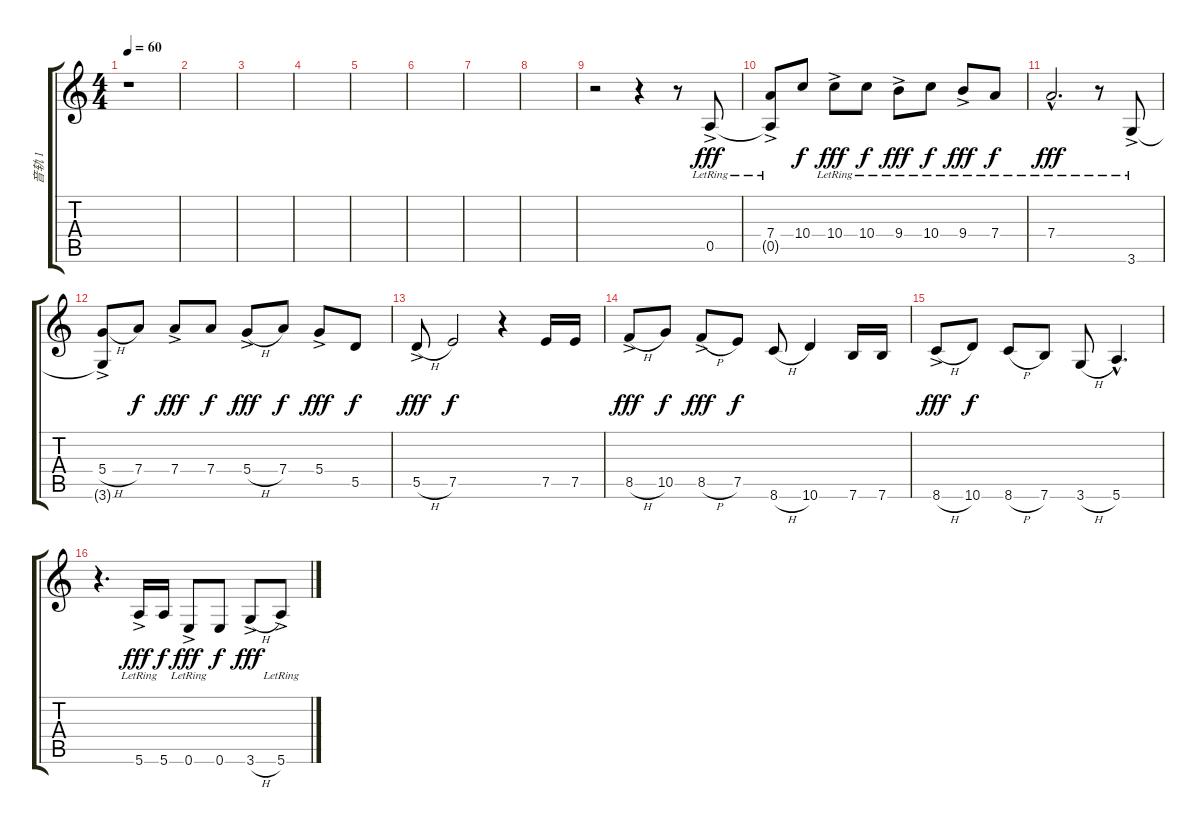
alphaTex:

\track ("音轨 1" "音轨 1") {instrument fretlessbass}
\staff {score tabs}
\tuning (E4 B3 G3 D3 A2 E2) {hide}
\ts (4 4)
\tempo 60
\clef g2
\ks c
r.1{dy fff instrument fretlessbass} |
|
|
|
|
|
|
|
r.2 r.4 r.8 0.5{ac lr}.8 |
(7.4{ac lr} 0.5{t}).8 10.4.8{dy f volume 13} 10.4{ac lr}.8{dy fff} 10.4{lr}.8{dy f volume 14} 9.4{ac lr}.8{dy fff} 10.4{lr}.8{dy f volume 13} 9.4{ac lr}.8{dy fff} 7.4{lr}.8{dy f volume 13} |
7.4{hac lr}.2{d dy fff} r.8 3.6{ac lr}.8 |
(5.4{h ac} 3.6{t}).8 7.4.8{dy f volume 13} 7.4{ac}.8{dy fff} 7.4.8{dy f} 5.4{h ac}.8{dy fff} 7.4.8{dy f volume 13} 5.4{ac}.8{dy fff} 5.5.8{dy f volume 13 balance 8} |
5.5{h ac}.8{dy fff} 7.5.2{dy f volume 13} r.4 7.5.16 7.5.16 |
8.5{h ac}.8{dy fff} 10.5.8{dy f volume 13} 8.5{h ac}.8{dy fff} 7.5.8{dy f volume 13 balance 8} 8.6{h}.8 10.6.4{volume 14} 7.6.16 7.6.16 |
8.6{h ac}.8{dy fff} 10.6.8{dy f volume 13} 8.6{h}.8 7.6.8{volume 13} 3.6{h}.8 5.6{hac}.4{d} |
r.4{d} 5.6{ac lr}.16{dy fff} 5.6.16{dy f} 0.6{ac lr}.8{dy fff} 0.6.8{dy f} 3.6{h ac}.8{dy fff} 5.6{ac lr}.8
